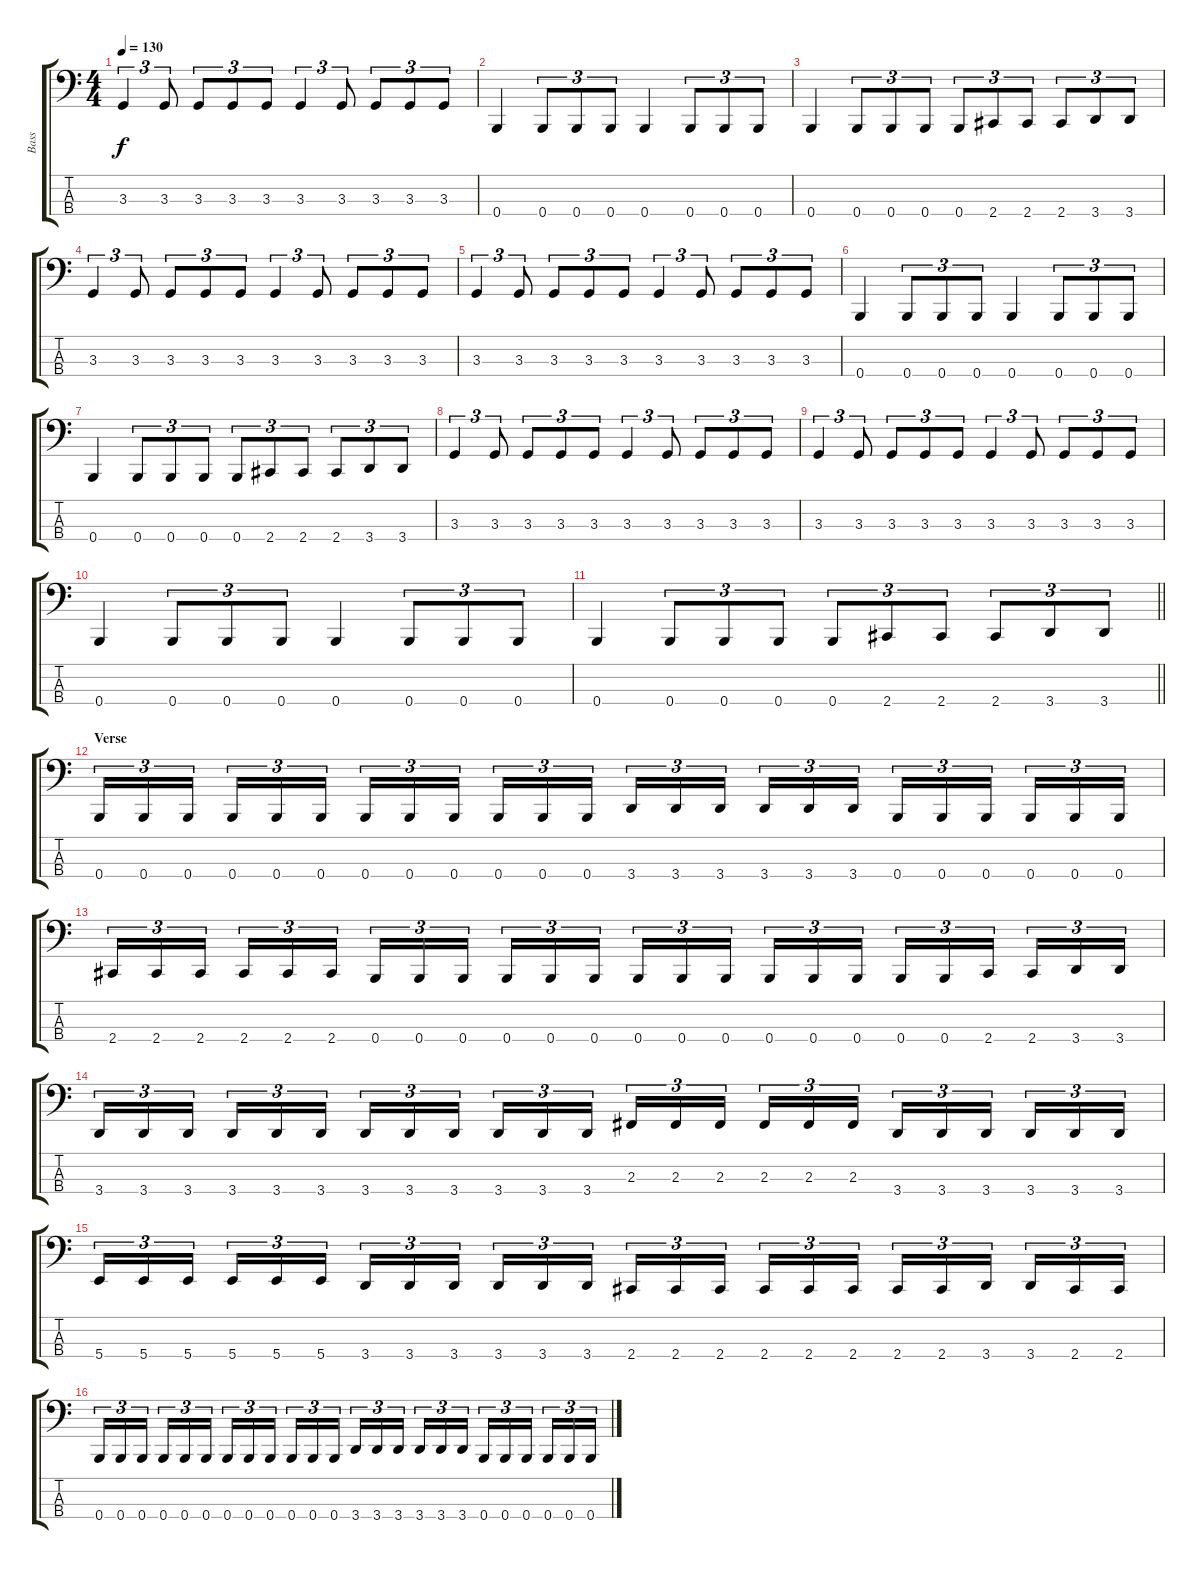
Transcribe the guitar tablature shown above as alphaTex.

\track ("Bass" "Bass") {instrument electricbasspick}
\staff {score tabs}
\tuning (D2 A1 E1 B0) {hide}
\ts (4 4)
\tempo 130
\clef f4
\ks c
3.3.4{tu (3 2) dy f} 3.3.8{tu (3 2)} 3.3.8{tu (3 2)} 3.3.8{tu (3 2)} 3.3.8{tu (3 2)} 3.3.4{tu (3 2)} 3.3.8{tu (3 2)} 3.3.8{tu (3 2)} 3.3.8{tu (3 2)} 3.3.8{tu (3 2)} |
0.4.4 0.4.8{tu (3 2)} 0.4.8{tu (3 2)} 0.4.8{tu (3 2)} 0.4.4 0.4.8{tu (3 2)} 0.4.8{tu (3 2)} 0.4.8{tu (3 2)} |
0.4.4 0.4.8{tu (3 2)} 0.4.8{tu (3 2)} 0.4.8{tu (3 2)} 0.4.8{tu (3 2)} 2.4.8{tu (3 2)} 2.4.8{tu (3 2)} 2.4.8{tu (3 2)} 3.4.8{tu (3 2)} 3.4.8{tu (3 2)} |
3.3.4{tu (3 2)} 3.3.8{tu (3 2)} 3.3.8{tu (3 2)} 3.3.8{tu (3 2)} 3.3.8{tu (3 2)} 3.3.4{tu (3 2)} 3.3.8{tu (3 2)} 3.3.8{tu (3 2)} 3.3.8{tu (3 2)} 3.3.8{tu (3 2)} |
3.3.4{tu (3 2)} 3.3.8{tu (3 2)} 3.3.8{tu (3 2)} 3.3.8{tu (3 2)} 3.3.8{tu (3 2)} 3.3.4{tu (3 2)} 3.3.8{tu (3 2)} 3.3.8{tu (3 2)} 3.3.8{tu (3 2)} 3.3.8{tu (3 2)} |
0.4.4 0.4.8{tu (3 2)} 0.4.8{tu (3 2)} 0.4.8{tu (3 2)} 0.4.4 0.4.8{tu (3 2)} 0.4.8{tu (3 2)} 0.4.8{tu (3 2)} |
0.4.4 0.4.8{tu (3 2)} 0.4.8{tu (3 2)} 0.4.8{tu (3 2)} 0.4.8{tu (3 2)} 2.4.8{tu (3 2)} 2.4.8{tu (3 2)} 2.4.8{tu (3 2)} 3.4.8{tu (3 2)} 3.4.8{tu (3 2)} |
3.3.4{tu (3 2)} 3.3.8{tu (3 2)} 3.3.8{tu (3 2)} 3.3.8{tu (3 2)} 3.3.8{tu (3 2)} 3.3.4{tu (3 2)} 3.3.8{tu (3 2)} 3.3.8{tu (3 2)} 3.3.8{tu (3 2)} 3.3.8{tu (3 2)} |
3.3.4{tu (3 2)} 3.3.8{tu (3 2)} 3.3.8{tu (3 2)} 3.3.8{tu (3 2)} 3.3.8{tu (3 2)} 3.3.4{tu (3 2)} 3.3.8{tu (3 2)} 3.3.8{tu (3 2)} 3.3.8{tu (3 2)} 3.3.8{tu (3 2)} |
0.4.4 0.4.8{tu (3 2)} 0.4.8{tu (3 2)} 0.4.8{tu (3 2)} 0.4.4 0.4.8{tu (3 2)} 0.4.8{tu (3 2)} 0.4.8{tu (3 2)} |
\barLineRight lightlight
0.4.4 0.4.8{tu (3 2)} 0.4.8{tu (3 2)} 0.4.8{tu (3 2)} 0.4.8{tu (3 2)} 2.4.8{tu (3 2)} 2.4.8{tu (3 2)} 2.4.8{tu (3 2)} 3.4.8{tu (3 2)} 3.4.8{tu (3 2)} |
\section ("" "Verse")
0.4.16{tu (3 2)} 0.4.16{tu (3 2)} 0.4.16{tu (3 2) beam splitsecondary} 0.4.16{tu (3 2)} 0.4.16{tu (3 2)} 0.4.16{tu (3 2)} 0.4.16{tu (3 2)} 0.4.16{tu (3 2)} 0.4.16{tu (3 2) beam splitsecondary} 0.4.16{tu (3 2)} 0.4.16{tu (3 2)} 0.4.16{tu (3 2)} 3.4.16{tu (3 2)} 3.4.16{tu (3 2)} 3.4.16{tu (3 2) beam splitsecondary} 3.4.16{tu (3 2)} 3.4.16{tu (3 2)} 3.4.16{tu (3 2)} 0.4.16{tu (3 2)} 0.4.16{tu (3 2)} 0.4.16{tu (3 2) beam splitsecondary} 0.4.16{tu (3 2)} 0.4.16{tu (3 2)} 0.4.16{tu (3 2)} |
2.4.16{tu (3 2)} 2.4.16{tu (3 2)} 2.4.16{tu (3 2) beam splitsecondary} 2.4.16{tu (3 2)} 2.4.16{tu (3 2)} 2.4.16{tu (3 2)} 0.4.16{tu (3 2)} 0.4.16{tu (3 2)} 0.4.16{tu (3 2) beam splitsecondary} 0.4.16{tu (3 2)} 0.4.16{tu (3 2)} 0.4.16{tu (3 2)} 0.4.16{tu (3 2)} 0.4.16{tu (3 2)} 0.4.16{tu (3 2) beam splitsecondary} 0.4.16{tu (3 2)} 0.4.16{tu (3 2)} 0.4.16{tu (3 2)} 0.4.16{tu (3 2)} 0.4.16{tu (3 2)} 2.4.16{tu (3 2) beam splitsecondary} 2.4.16{tu (3 2)} 3.4.16{tu (3 2)} 3.4.16{tu (3 2)} |
3.4.16{tu (3 2)} 3.4.16{tu (3 2)} 3.4.16{tu (3 2) beam splitsecondary} 3.4.16{tu (3 2)} 3.4.16{tu (3 2)} 3.4.16{tu (3 2)} 3.4.16{tu (3 2)} 3.4.16{tu (3 2)} 3.4.16{tu (3 2) beam splitsecondary} 3.4.16{tu (3 2)} 3.4.16{tu (3 2)} 3.4.16{tu (3 2)} 2.3.16{tu (3 2)} 2.3.16{tu (3 2)} 2.3.16{tu (3 2) beam splitsecondary} 2.3.16{tu (3 2)} 2.3.16{tu (3 2)} 2.3.16{tu (3 2)} 3.4.16{tu (3 2)} 3.4.16{tu (3 2)} 3.4.16{tu (3 2) beam splitsecondary} 3.4.16{tu (3 2)} 3.4.16{tu (3 2)} 3.4.16{tu (3 2)} |
5.4.16{tu (3 2)} 5.4.16{tu (3 2)} 5.4.16{tu (3 2) beam splitsecondary} 5.4.16{tu (3 2)} 5.4.16{tu (3 2)} 5.4.16{tu (3 2)} 3.4.16{tu (3 2)} 3.4.16{tu (3 2)} 3.4.16{tu (3 2) beam splitsecondary} 3.4.16{tu (3 2)} 3.4.16{tu (3 2)} 3.4.16{tu (3 2)} 2.4.16{tu (3 2)} 2.4.16{tu (3 2)} 2.4.16{tu (3 2) beam splitsecondary} 2.4.16{tu (3 2)} 2.4.16{tu (3 2)} 2.4.16{tu (3 2)} 2.4.16{tu (3 2)} 2.4.16{tu (3 2)} 3.4.16{tu (3 2) beam splitsecondary} 3.4.16{tu (3 2)} 2.4.16{tu (3 2)} 2.4.16{tu (3 2)} |
0.4.16{tu (3 2)} 0.4.16{tu (3 2)} 0.4.16{tu (3 2) beam splitsecondary} 0.4.16{tu (3 2)} 0.4.16{tu (3 2)} 0.4.16{tu (3 2)} 0.4.16{tu (3 2)} 0.4.16{tu (3 2)} 0.4.16{tu (3 2) beam splitsecondary} 0.4.16{tu (3 2)} 0.4.16{tu (3 2)} 0.4.16{tu (3 2)} 3.4.16{tu (3 2)} 3.4.16{tu (3 2)} 3.4.16{tu (3 2) beam splitsecondary} 3.4.16{tu (3 2)} 3.4.16{tu (3 2)} 3.4.16{tu (3 2)} 0.4.16{tu (3 2)} 0.4.16{tu (3 2)} 0.4.16{tu (3 2) beam splitsecondary} 0.4.16{tu (3 2)} 0.4.16{tu (3 2)} 0.4.16{tu (3 2)}
